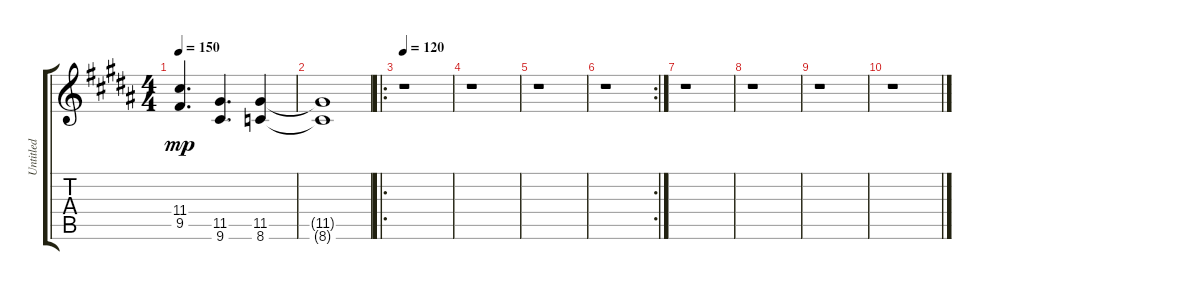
\track ("Untitled" "Untitled") {instrument overdrivenguitar}
\staff {score tabs}
\tuning (E4 B3 G3 D3 A2 E2) {hide}
\ts (4 4)
\tempo 150
\clef g2
\ks g#minor
(11.4 9.5).4{d dy mp} (11.5 9.6).4{d} (11.5 8.6).4 |
(11.5{t} 8.6{t}).1 |
\ro
\tempo 120
\ks b
r.1 |
\ks g#minor
r.1 |
r.1 |
\rc 2
r.1 |
\ks b
r.1 |
\ks g#minor
r.1 |
r.1 |
r.1
